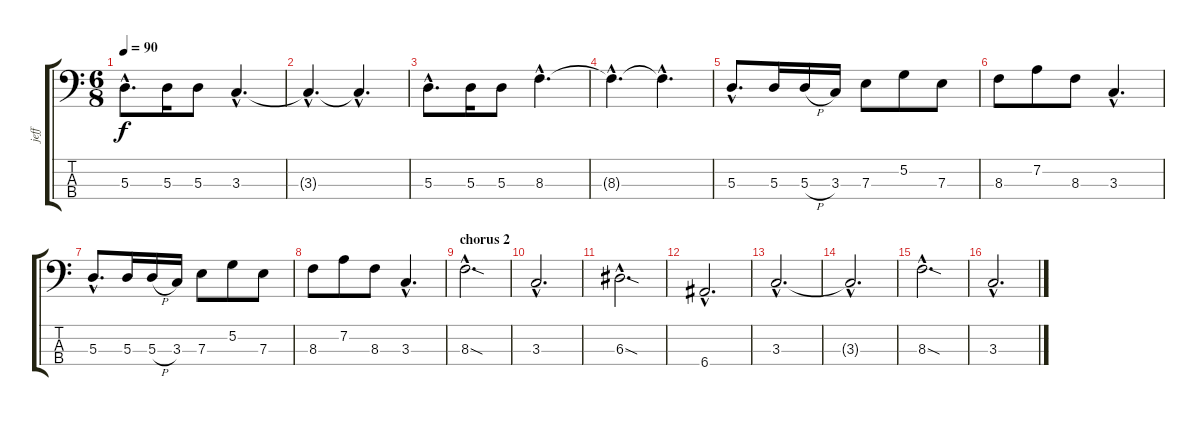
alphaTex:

\track ("jeff" "jeff") {instrument fretlessbass}
\staff {score tabs}
\tuning (G2 D2 A1 E1) {hide}
\ts (6 8)
\tempo 90
\clef f4
\ks c
5.3{hac}.8{d dy f} 5.3.16 5.3.8 3.3{hac}.4{d} |
3.3{hac t}.4{d} 3.3{hac t}.4{d} |
5.3{hac}.8{d} 5.3.16 5.3.8 8.3{hac}.4{d} |
8.3{hac t}.4{d} 8.3{hac t}.4{d} |
5.3{hac}.8{d} 5.3.16 5.3{h}.16 3.3.16 7.3.8 5.2.8 7.3.8 |
8.3.8 7.2.8 8.3.8 3.3{hac}.4{d} |
5.3{hac}.8{d} 5.3.16 5.3{h}.16 3.3.16 7.3.8 5.2.8 7.3.8 |
8.3.8 7.2.8 8.3.8 3.3{hac}.4{d} |
\section ("" "chorus 2")
8.3{sod hac}.2{d} |
3.3{hac}.2{d} |
6.3{sod hac}.2{d} |
6.4{hac}.2{d} |
3.3{hac}.2{d} |
3.3{hac t}.2{d} |
8.3{sod hac}.2{d} |
3.3{hac}.2{d}
